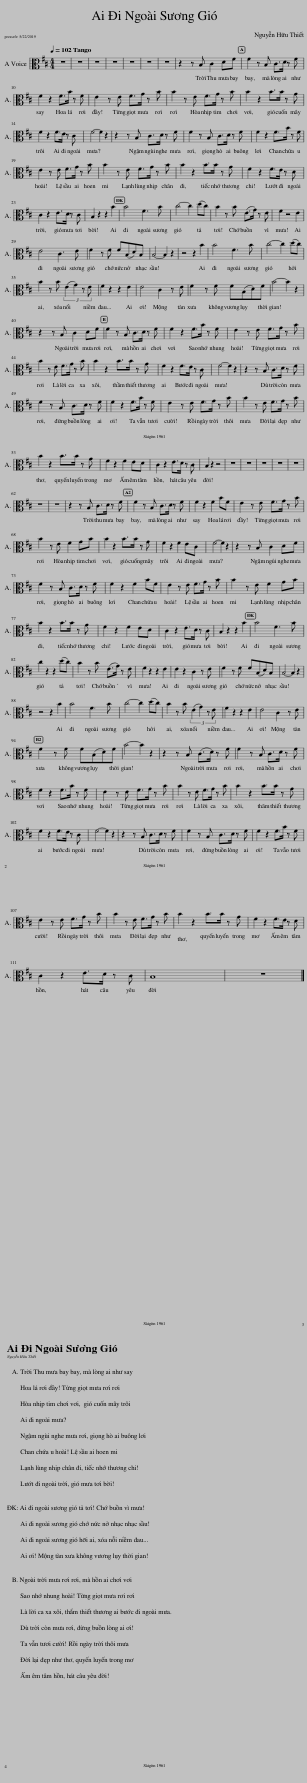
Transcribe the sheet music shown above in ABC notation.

X:1
%%score 1 2 3 ( 4 5 ) { ( 6 8 ) | 7 } ( 9 10 ) ( 11 12 ) ( 13 14 ) ( 15 16 ) 17 ( 18 19 ) ( 20 21 ) ( 22 23 ) ( 24 25 )
L:1/8
Q:1/4=102
M:4/4
I:linebreak $
K:D
V:1 alto
V:2 treble transpose=-7
V:3 perc
K:none
V:4 bass transpose=-12
V:5 bass transpose="-12 "
V:6 treble
V:8 treble
V:7 bass
V:9 treble-8
V:10 treble-8
V:11 treble
V:12 treble
V:13 treble-8
V:14 treble-8
V:15 treble
V:16 treble
V:17 treble
V:18 treble
V:19 treble
V:20 perc
K:none
V:21 perc
K:none
V:22 treble
V:23 treble
V:24 treble
V:25 treble
V:1
 z8 | z8 | z8 | z8 | z8 | %5
 z8 | z8 | z2 z B, C2 DF | F2 z B, C>D z F |$ F2 z2 F>B z F | %10
 E2 z E F>G z B | B2 z E F>G z B | B2 z2 B>B z G |$ F2 z2 F>E z C | F4- F2 z2 | %15
 z2 z B, C>D z F | F2 z B, C>D z F | F2 z2 F>B z F |$ E2 z E F>G z B | B2 z E F>G z B | %20
 B2 z2 B>B z G | F2 z2 F>E z D |$ C2 z2 E>D z C | B,2 z2 z2 B2 | B4 F3 B | %25
 c4- c2 (dc) | B2 z B (E>G) z E | F2 z4 E2 |$ E4 C3 E | F2 z F F(B,D)B, | %30
 B,4- B,2 z2 | z4 z2 B2 | B4 F3 B | c4- c2 (dc) |$ B2 z B (3:2:4(E2 G2) z E | %35
 F2 z2 z2 E2 | E4 C2 z E | F2 z F F(B,D)F | B4- B2 z2 |$ z2 z B, C2 DF | %40
 F2 z B, C>D z F | F2 z2 F>B z F | E2 z E F>G z B |$ B2 z E F>G z B | B2 z2 B>B z G | %45
 F2 z2 F>E z C | F4- F2 z2 | z2 z B, C>D z F |$ F2 z B, C>D z F | F2 z2 F>B z F | %50
 E2 z E F>G z B | B2 z E F>G z B |$ B2 z2 B>B z G | F2 z2 F2 ED | C2 z2 E>D z C | %55
 B,2 z2 z4 | z8 | z8 | z8 | z8 | %60
 z8 |$ z8 | z8 | z2 z B, C>D z F | F2 z B, C>D z F | %65
 F2 z2 F2 BF | E2 z E F>G z B |$ B2 z E F2 GB | B2 z2 B>B z G | F2 z2 F2 EC | %70
 F4- F2 z2 | z2 z B, C2 DF |$ F2 z B, C>D z F | F2 z2 F2 BF | E2 z E F>G z B | %75
 B2 z E F2 GB |$ B2 z2 B>B z G | F2 z2 F2 ED | C2 z2 E>D z C | B,2 z2 z2 B2 | %80
 B4 F3 B |$ c2 z2 z2 (dc) | B2 z B (E>G) z E | F2 z2 z2 E2 | E2 z2 C2 z E | %85
 F2 z F F(B,D)B, | B,4- B,2 z2 |$ z4 z2 B2 | B4 F3 B | c4- c2 (dc) | %90
 B2 z B (3:2:4(E2 G2) z E | F2 z2 z2 E2 | E4 C2 z E |$ F2 z F F(B,D)F | B4- B2 z2 | %95
 z2 z B, (C>D) z F | F2 z B, C>D z F |$ F2 z2 F>B z F | E2 z E F>G z B | B2 z E F>G z B | %100
 B2 z2 B>B z G |$ F2 z2 F>E z C | F4- F2 z2 | z2 z B, C>D z F | F2 z B, C>D z F | %105
 F2 z2 F>B z F |$ E2 z E F>G z B | B2 z E F>G z B | B2 z2 B>B z G | F2 z2 F>E z D |$ %110
 C2 z2 E>D z C | B,8 | z8 |] %113
V:2
[K:E] z8 | z8 | z8 | z8 | z8 | %5
 z8 | z8 | z2 z F G2 A c | c2 z F G3/2 A/ z c |$ c2 z2 c3/2 f/ z c | %10
 B2 z B c3/2 =d/ z f | f2 z B c3/2 =d/ z f | f2 z2 f3/2 f/ z =d |$ c2 z2 c3/2 B/ z G | c4- c2 z2 | %15
 z2 z F G3/2 A/ z c | c2 z F G3/2 A/ z c | c2 z2 c3/2 f/ z c |$ B2 z B c3/2 =d/ z f | f2 z B c3/2 =d/ z f | %20
 f2 z2 f3/2 f/ z =d | c2 z2 c3/2 B/ z A |$ G2 z2 B3/2 A/ z G | F2 z2 z2 f2 | f4 c3 f | %25
 g4- g2 ((a g)) | f2 z f ((B3/2 =d/)) z B | c2 z4 B2 |$ B4 G3 B | c2 z c c ((F A)) F | %30
 F4- F2 z2 | z4 z2 f2 | f4 c3 f | g4- g2 ((a g)) |$ f2 z f (3:2:4((B2 =d2)) z B | %35
 c2 z2 z2 B2 | B4 G2 z B | c2 z c c ((F A)) c | f4- f2 z2 |$ z2 z F G2 A c | %40
 c2 z F G3/2 A/ z c | c2 z2 c3/2 f/ z c | B2 z B c3/2 =d/ z f |$ f2 z B c3/2 =d/ z f | f2 z2 f3/2 f/ z =d | %45
 c2 z2 c3/2 B/ z G | c4- c2 z2 | z2 z F G3/2 A/ z c |$ c2 z F G3/2 A/ z c | c2 z2 c3/2 f/ z c | %50
 B2 z B c3/2 =d/ z f | f2 z B c3/2 =d/ z f |$ f2 z2 f3/2 f/ z =d | c2 z2 c2 B A | G2 z2 B3/2 A/ z G | %55
 F2 z2 z4 | z8 | z8 | z8 | z8 | %60
 z8 |$ z8 | z8 | z2 z F G3/2 A/ z c | c2 z F G3/2 A/ z c | %65
 c2 z2 c2 f c | B2 z B c3/2 =d/ z f |$ f2 z B c2 =d f | f2 z2 f3/2 f/ z =d | c2 z2 c2 B G | %70
 c4- c2 z2 | z2 z F G2 A c |$ c2 z F G3/2 A/ z c | c2 z2 c2 f c | B2 z B c3/2 =d/ z f | %75
 f2 z B c2 =d f |$ f2 z2 f3/2 f/ z =d | c2 z2 c2 B A | G2 z2 B3/2 A/ z G | F2 z2 z2 f2 | %80
 f4 c3 f |$ g2 z2 z2 ((a g)) | f2 z f (((B3/2 =d/))) z B | c2 z2 z2 B2 | B2 z2 G2 z B | %85
 c2 z c c (((F A))) F | F4- F2 z2 |$ z4 z2 f2 | f4 c3 f | g4- g2 (((a g))) | %90
 f2 z f (3:2:4(((B2 =d2))) z B | c2 z2 z2 B2 | B4 G2 z B |$ c2 z c c (((F A))) c | f4- f2 z2 | %95
 z2 z F ((G3/2 A/)) z c | c2 z F G3/2 A/ z c |$ c2 z2 c3/2 f/ z c | B2 z B c3/2 =d/ z f | f2 z B c3/2 =d/ z f | %100
 f2 z2 f3/2 f/ z =d |$ c2 z2 c3/2 B/ z G | c4- c2 z2 | z2 z F G3/2 A/ z c | c2 z F G3/2 A/ z c | %105
 c2 z2 c3/2 f/ z c |$ B2 z B c3/2 =d/ z f | f2 z B c3/2 =d/ z f | f2 z2 f3/2 f/ z =d | c2 z2 c3/2 B/ z A |$ %110
 G2 z2 B3/2 A/ z G | F8 | z8 |] %113
V:3
[K:C] z8 | z8 | z8 | z8 | z8 | %5
 z8 | z8 | z2 z f f2 f f | f2 z f f3/2 f/ z f |$ f2 z2 f3/2 f/ z f | %10
 f2 z f f3/2 f/ z f | f2 z f f3/2 f/ z f | f2 z2 f3/2 f/ z f |$ f2 z2 f3/2 f/ z f | f2 z2 z4 | %15
 z2 z f f3/2 f/ z f | f2 z f f3/2 f/ z f | f2 z2 f3/2 f/ z f |$ f2 z f f3/2 f/ z f | f2 z f f3/2 f/ z f | %20
 f2 z2 f3/2 f/ z f | f2 z2 f3/2 f/ z f |$ f2 z2 f3/2 f/ z f | f2 z2 z2 f2 | f2 z2 f2 z f | %25
 f2 z2 z2 f f | f2 z f f3/2 f/ z f | f2 z2 z2 f2 |$ f2 z2 f2 z f | f2 z f f f f f | %30
 f2 z2 z4 | z4 z2 f2 | f2 z2 f2 z f | f2 z2 z2 f f |$ f2 z f (3:2:4f2 f2 z f | %35
 f2 z2 z2 f2 | f2 z2 f2 z f | f2 z f f f f f | f2 z2 z4 |$ z2 z f f2 f f | %40
 f2 z f f3/2 f/ z f | f2 z2 f3/2 f/ z f | f2 z f f3/2 f/ z f |$ f2 z f f3/2 f/ z f | f2 z2 f3/2 f/ z f | %45
 f2 z2 f3/2 f/ z f | f2 z2 z4 | z2 z f f3/2 f/ z f |$ f2 z f f3/2 f/ z f | f2 z2 f3/2 f/ z f | %50
 f2 z f f3/2 f/ z f | f2 z f f3/2 f/ z f |$ f2 z2 f3/2 f/ z f | f2 z2 f2 f f | f2 z2 f3/2 f/ z f | %55
 f2 z2 z4 | z8 | z8 | z8 | z8 | %60
 z8 |$ z8 | z8 | z2 z f f3/2 f/ z f | f2 z f f3/2 f/ z f | %65
 f2 z2 f2 f f | f2 z f f3/2 f/ z f |$ f2 z f f2 f f | f2 z2 f3/2 f/ z f | f2 z2 f2 f f | %70
 f2 z2 z4 | z2 z f f2 f f |$ f2 z f f3/2 f/ z f | f2 z2 f2 f f | f2 z f f3/2 f/ z f | %75
 f2 z f f2 f f |$ f2 z2 f3/2 f/ z f | f2 z2 f2 f f | f2 z2 f3/2 f/ z f | f2 z2 z2 f2 | %80
 f2 z2 f2 z f |$ f2 z2 z2 f f | f2 z f f3/2 f/ z f | f2 z2 z2 f2 | f2 z2 f2 z f | %85
 f2 z f f f f f | f2 z2 z4 |$ z4 z2 f2 | f2 z2 f2 z f | f2 z2 z2 f f | %90
 f2 z f (3:2:4f2 f2 z f | f2 z2 z2 f2 | f2 z2 f2 z f |$ f2 z f f f f f | f2 z2 z4 | %95
 z2 z f f3/2 f/ z f | f2 z f f3/2 f/ z f |$ f2 z2 f3/2 f/ z f | f2 z f f3/2 f/ z f | f2 z f f3/2 f/ z f | %100
 f2 z2 f3/2 f/ z f |$ f2 z2 f3/2 f/ z f | f2 z2 z4 | z2 z f f3/2 f/ z f | f2 z f f3/2 f/ z f | %105
 f2 z2 f3/2 f/ z f |$ f2 z f f3/2 f/ z f | f2 z f f3/2 f/ z f | f2 z2 f3/2 f/ z f | f2 z2 f3/2 f/ z f |$ %110
 f2 z2 f3/2 f/ z f | f8 | z8 |] %113
V:4
 .F,,2 .A,,2 .F,2 .A,,2 | .C,2 .^E,2 .^G,2 B, G, | .C,2 .^E,2 .^G,2 .B,2 | .F,,2 .A,,2 .C,2 .F,2 | .F,,2 .^A,,2 .C,2 E,2 | %5
 .B,,2 .D,2 .F,2 B,2 | .C,2 .^E,2 .^G,2 .E,2 | .F,,2 C,6 | .F,,2 .A,,2 .C,2 F,2 |$ .F,,2 .A,,2 .C,2 F,2 | %10
 .B,,2 .D,2 .F,2 .F,,2 | .B,,2 .D,2 .F,2 B,,2 | .D,2 .F,2 .A,2 F,2 |$ .C,2 .^E,2 .^G,2 .C2 | C,2 z .B, .A,2 ^G,2 | %15
 .F,2 C,6 | .F,,2 .A,,2 .C,2 F, .C, | .F,,2 .A,,2 .C,2 F,2 |$ .B,,2 .D,2 .F,2 B,2 | .B,,2 .D,2 .F,2 A,2 | %20
 .D,2 .F,2 .A,2 D,2 | .C,2 .^E,2 .^G,2 C2 |$ .C,2 .^E,2 .^G,2 .E,2 | F,,2 C,2 F,,2 z2 | .F,,2 A,,2 C,2 F,,2 | %25
 .C, .C, .^E,2 ^G,2 C,2 | .D,2 F,2 .E,2 .B,2 | .A,,2 .C,2 E,2 F,,2 |$ .B,,2 .D,2 F,2 B,,2 | .C,2 .^E,2 ^G,2 C,2 | %30
 .F,,2 .A,,2 .C,2 .F,2 | .F,, C, z D, .^D,2 E, ^E, | .F,2 .F,,2 C,2 F,,2 | .C,2 .^E,2 .^G,2 C,2 |$ .D,2 F,2 E,2 .^G,2 | %35
 .A,,2 .C,2 F,,2 ^A,,2 | .B,,2 .D,2 .F,2 D,2 | .C,2 .^E,2 .^G,2 .E,2 | .F,,2 z D, C, B,, z A,,/ ^G,,/ |$ .F,,2 C,6 | %40
 .F,,2 .A,,2 .C,2 F,2 | .F,,2 .A,,2 .C,2 F,2 | .B,,2 .D,2 .F,2 .F,,2 |$ .B,,2 .D,2 .F,2 B,,2 | .D,2 .F,2 .A,2 F,2 | %45
 .C,2 .^E,2 .^G,2 .C2 | C,2 z .B, A,2 ^G,2 | .F,2 z2 C,4 |$ .F,,2 .A,,2 .C,2 F, .C, | .F,,2 .A,,2 .C,2 F,2 | %50
 .B,,2 .D,2 .F,2 B,2 | .B,,2 .D,2 .F,2 A,2 |$ .D,2 .F,2 .A,2 D,2 | .C,2 .^E,2 .^G,2 C2 | .C,2 .^E,2 .^G,2 .E,2 | %55
 F,,2 C,2 F,,2 z2 | .F,,2 .A,,2 .F,2 .A,,2 | .C,2 .^E,2 .^G,2 B, G, | .C,2 .^E,2 .^G,2 .B,2 | .F,,2 .A,,2 .C,2 .F,2 | %60
 .F,,2 .^A,,2 .C,2 E,2 |$ .B,,2 .D,2 .F,2 B,2 | .C,2 .^E,2 .^G,2 .E,2 | .F,,2 C,6 | .F,,2 .A,,2 .C,2 F,2 | %65
 .F,,2 .A,,2 .C,2 F,2 | .B,,2 .D,2 .F,2 .F,,2 |$ .B,,2 .D,2 .F,2 B,,2 | .D,2 .F,2 .A,2 F,2 | .C,2 .^E,2 .^G,2 .C2 | %70
 C,2 z .B, .A,2 ^G,2 | .F,2 C,6 |$ .F,,2 .A,,2 .C,2 F, .C, | .F,,2 .A,,2 .C,2 F,2 | .B,,2 .D,2 .F,2 B,2 | %75
 .B,,2 .D,2 .F,2 A,2 |$ .D,2 .F,2 .A,2 D,2 | .C,2 .^E,2 .^G,2 C2 | .C,2 .^E,2 .^G,2 .E,2 | F,,2 C,2 F,,2 z2 | %80
 .F,,2 A,,2 C,2 F,,2 |$ .C, .C, .^E,2 ^G,2 C,2 | .D,2 .F,2 .E,2 B,2 | .A,,2 .C,2 E,2 F,,2 | .B,,2 .D,2 F,2 B,,2 | %85
 .C,2 .^E,2 ^G,2 C,2 | .F,,2 .A,,2 .C,2 .F,2 |$ .F,, C, z D, .^D,2 E, ^E, | .F,2 .F,,2 C,2 F,,2 | z/ .C,3/2 .^E,2 ^G,2 C,2 | %90
 .D,2 F,2 E,2 .^G,2 | .A,,2 .C,2 F,,2 ^A,,2 | .B,,2 .D,2 .F,2 D,2 |$ .C,2 .^E,2 .^G,2 .E,2 | F,,2 z D, C, B,, z A,,/ ^G,,/ | %95
 .F,,2 C,6 | .F,,2 .A,,2 .C,2 F,2 |$ .F,,2 .A,,2 .C,2 F,2 | .B,,2 .D,2 .F,2 .F,,2 | .B,,2 .D,2 .F,2 B,,2 | %100
 .D,2 .F,2 .A,2 F,2 |$ .C,2 .^E,2 .^G,2 .C2 | C,2 z .B, A,2 ^G,2 | .F,2 z2 C,4 | .F,,2 .A,,2 .C,2 F, .C, | %105
 .F,,2 .A,,2 .C,2 F,2 |$ .B,,2 .D,2 .F,2 B,2 | .B,,2 .D,2 .F,2 A,2 | .D,2 .F,2 .A,2 D,2 | .C,2 .^E,2 .^G,2 C2 |$ %110
 .C,2 .^E,2 .^G,2 .E,2 | .F,,2 z D, C, B,, z A,,/ ^G,,/ | z2 C,6 |] %113
V:5
 x8 | x8 | x8 | x8 | x8 | %5
 x8 | x8 | x8 | x8 |$ x8 | %10
 x8 | x8 | x8 |$ x8 | x8 | %15
 x8 | x8 | x8 |$ x8 | x8 | %20
 x8 | x8 |$ x8 | x8 | x8 | %25
 x8 | x8 | x8 |$ x8 | x8 | %30
 x8 | x8 | x8 | x8 |$ x8 | %35
 x8 | x8 | x8 | x8 |$ x8 | %40
 x8 | x8 | x8 |$ x8 | x8 | %45
 x8 | x8 | x8 |$ x8 | x8 | %50
 x8 | x8 |$ x8 | x8 | x8 | %55
 x8 | x8 | x8 | x8 | x8 | %60
 x8 |$ x8 | x8 | x8 | x8 | %65
 x8 | x8 |$ x8 | x8 | x8 | %70
 x8 | x8 |$ x8 | x8 | x8 | %75
 x8 |$ x8 | x8 | x8 | x8 | %80
 x8 |$ x8 | x8 | x8 | x8 | %85
 x8 | x8 |$ x8 | x8 | x8 | %90
 x8 | x8 | x8 |$ x8 | x8 | %95
 x8 | x8 |$ x8 | x8 | x8 | %100
 x8 |$ x8 | x8 | x8 | x8 | %105
 x8 |$ x8 | x8 | x8 | x8 |$ %110
 x8 | x8 | .F,,2 z2 .F,,2 z2 |] %113
V:6
 [FAc]6 z2 | [^Gc^e]8 | [c^e]8 | [cf]8 | [^Ace]8 | %5
 [Bf]6 z2 | c8 | z2 ^e4 z2 | [Acf]8 |$ [Af]6 z2 | %10
 [Bdf]8 | [df]8 | [df]8 |$ [c^e]8 | [c^ec']2 z .[Bb] .[Aa]2 .[^G^g]2 | %15
 .[Ff]2 [c^e]4 z2 | [FAc]8 | [Ac]6 z2 |$ [FBd]8 | [FBdf]6 z2 | %20
 [Ad]6 z2 | [^E^Gc]8 |$ [^E^Gc]6 z2 | .[FAc]2 .[^E^Gc]2 .[FAc]2 z2 | [Fc]6 z2 | %25
 [c^e]6 z2 | z4 [Be]2 z2 | c4 [^Ac]2 z2 |$ [FBd]6 z2 | [c^e]6 z2 | %30
 c8 | z .[cc'] z .[dd'] .[^d^d']3/2 [ee']/ z .[^e^e'] | f8 | [^Gc^e]6 z2 |$ [Af]2 z2 [Be]4 | %35
 [ce]4 z4 | [Bdf]6 z2 | [c^e]6 z2 | .[FAc]2 z .[dd'] .[cc'] .[Bb] z .A/ .^G/ |$ .[^G,F]2 z2 z4 | %40
 [Acf]8 | [Af]6 z2 | [Bdf]8 |$ [df]8 | [df]8 | %45
 [c^e]8 | [c^ec']2 z .[Bb] .[Aa]2 .[^G^g]2 | z/8 [Ff]3/8- [Ff]3/2 [c^e]4 z2 |$ [FAc]8 | [Ac]6 z2 | %50
 [FBd]8 | [FBdf]6 z2 |$ [Ad]6 z2 | [^E^Gc]8 | [^E^Gc]6 z2 | %55
 .[FAc]2 .[^E^Gc]2 .[FAc]2 z2 | [FAc]6 z2 | [^Gc^e]8 | [c^e]8 | [cf]8 | %60
 [^Ace]8 |$ [df]8 | c8 | z2 ^e4 z2 | [Acf]8 | %65
 [Af]6 z2 | [Bdf]8 |$ [df]8 | [df]8 | [c^e]8 | %70
 [c^ec']2 z .[Bb] .[Aa]2 .[^G^g]2 | .[Ff]2 [c^e]4 z2 |$ [FAc]8 | [Ac]6 z2 | [FBd]8 | %75
 [FBdf]6 z2 |$ [Ad]6 z2 | [^E^Gc]8 | [^E^Gc]6 z2 | .[FAc]2 .[^E^Gc]2 .[FAc]2 z2 | %80
 [Fc]6 z2 |$ [c^e]6 z2 | z4 [Be]2 z2 | c4 c2 z2 | [FBd]6 z2 | %85
 [c^e]6 z2 | c8 |$ z .[cc'] z .[dd'] .[^d^d']3/2 e'/ z .[^e^e'] | f8 | [^Gc^e]6 z2 | %90
 [Af]2 z2 [Be]4 | [ce]4 z4 | [Bdf]6 z2 |$ [^Gc^e]6 z2 | .[FAc]2 z .[dd'] .[cc'] .[Bb] z .A/ .^G/ | %95
 .[^G,F]2 z2 z4 | [Acf]8 |$ [Af]6 z2 | [Bdf]8 | [df]8 | %100
 [df]8 |$ [c^e]8 | [c^ec']2 z .[Bb] .[Aa]2 .[^G^g]2 | z/8 [Ff]3/8- [Ff]3/2 [c^e]4 z2 | [FAc]8 | %105
 [Ac]6 z2 |$ [FBd]8 | [FBdf]6 z2 | [Ad]6 z2 | [^E^Gc]8 |$ %110
 [^E^Gc]6 z2 | .[FAc]2 z .[dd'] .[cc'] .[Bb] z .A/ .^G/ | .[^G,F]2 .[^E^Gc]2 [FAc]2 z2 |] %113
V:7
 F,8 | C8 |[K:treble] C8 | F6 z2 |[K:bass] F,8 | %5
 B,8 |[K:treble] C8 | .F2 C6 | F8 |$ F8 | %10
 B,8 | B,8 | D8 |$ C8 | C2 z[K:bass] .B, .A,2 ^G,2 | %15
 .F,[K:treble] .=c[K:bass] C,6 | F,8 | F,8 |$ B,8 | B,8 | %20
 D8 | C8 |$ C8 | .F,2 C2 .F,2 z2 | F,8 | %25
 C8 | D4 E4 | A,4 F,4 |$ B,6 z2 |[K:treble] C6 z .A | %30
[K:bass] F,8 | z C z D .^D2 .E[K:treble] ^E | F8 | C8 |$ D4 E4 | %35
[K:bass] A,4 F,4 | B,6 z2 |[K:treble] C6- C .c/ .A/ |[K:bass] F,2 z .D .C .B, z .A,/ ^G,/ |$ .F,2 z2 z4 | %40
[K:treble] F8 | F8 | B,8 |$ B,8 | D8 | %45
 C8 | C2 z[K:bass] .B, A,2 ^G,2 | .F, z/16[K:treble] =c3/16- c3/4 z2[K:bass] C,4 |$ F,8 | F,8 | %50
 B,8 | B,8 |$ D8 | C8 | C8 | %55
 .F,2 C2 .F,2 z2 | F,8 |[K:treble] C8 | C8 | F6 z2 | %60
[K:bass] F,8 |$ B,8 |[K:treble] C8 | .F2 C6 | F8 | %65
 F8 | B,8 |$ B,8 | D8 | C8 | %70
 C2 z[K:bass] .B, .A,2 ^G,2 | .F,[K:treble] .=c[K:bass] C,6 |$ F,8 | F,8 | B,8 | %75
 B,8 |$ D8 | C8 | C8 | .F,2 C2 .F,2 z2 | %80
 F,8 |$ C8 | D4 E4 | A,4 F,4 | B,6 z2 | %85
[K:treble] C6 z .A |[K:bass] F,8 |$ z C z D .^D2 .E[K:treble] ^E | F8 | C8 | %90
 D4 E4 |[K:bass] A,4 F,4 | B,6 z2 |$[K:treble] C6- C .c/ .A/ |[K:bass] F,2 z .D .C .B, z .A,/ ^G,/ | %95
 .F,2 z2 z4 |[K:treble] F8 |$ F8 | B,8 | B,8 | %100
 D8 |$ C8 | C2 z[K:bass] .B, A,2 ^G,2 | .F, z/16[K:treble] =c3/16- c3/4 z2[K:bass] C,4 | F,8 | %105
 F,8 |$ B,8 | B,6 z2 | D8 | C8 |$ %110
 C8 | F,2 z .D .C .B, z .A,/ ^G,/ | .F,2 C,2 F,2 z2 |] %113
V:8
 x8 | x8 | ^G6 z2 | A6 z2 | x8 | %5
 d8 | [^G^e]6 z2 | .[Acf]2 c6 | x8 |$ c8 | %10
 x8 | B6 z2 | A6 z2 |$ x8 | x8 | %15
 x8 | x8 | F8 |$ x8 | x8 | %20
 F8 | x8 |$ x8 | x8 | A8 | %25
 ^G8 | [FAd]4 ^G4 | A2 z2 [Fe]4 |$ x8 | ^G6- G .c | %30
 [FA]6 z2 | x8 | x8 | x8 |$ d4 ^G2 z2 | %35
 A2 z2 [F^Ace]4 | x8 | ^G8 | x8 |$ x8 | %40
 x8 | c8 | x8 |$ B6 z2 | A6 z2 | %45
 x8 | x8 | x8 |$ x8 | F8 | %50
 x8 | x8 |$ F8 | x8 | x8 | %55
 x8 | x8 | x8 | ^G6 z2 | A6 z2 | %60
 x8 |$ B6 z2 | [^G^e]6 z2 | .[Acf]2 c6 | x8 | %65
 c8 | x8 |$ B6 z2 | A6 z2 | x8 | %70
 x8 | x8 |$ x8 | F8 | x8 | %75
 x8 |$ F8 | x8 | x8 | x8 | %80
 A8 |$ ^G8 | [FAd]4 ^G4 | A2 z2 [F^Ae]4 | x8 | %85
 ^G6- G .c | [FA]6 z2 |$ z4 z z/ e/- e2 | x8 | x8 | %90
 d4 ^G2 z2 | A2 z2 [F^Ace]4 | x8 |$ x8 | x8 | %95
 x8 | x8 |$ c8 | x8 | B6 z2 | %100
 A6 z2 |$ x8 | x8 | x8 | x8 | %105
 F8 |$ x8 | x8 | F8 | x8 |$ %110
 x8 | x8 | x8 |] %113
V:9
 z8 | z8 | z8 | z8 | z8 | %5
 z8 | z8 | z8 | z8 |$ z8 | %10
 z8 | z8 | z8 |$ z8 | z8 | %15
 z8 | z8 | z8 |$ z8 | z8 | %20
 z8 | z8 |$ z8 | z8 | z8 | %25
 z8 | z8 | z8 |$ z8 | z8 | %30
 z8 | z8 | z8 | z8 |$ z8 | %35
 z8 | z8 | z8 | z8 |$ z8 | %40
 z4 ^G3 A | z4 e4 | z4 B4 |$ d6 e2 | z4 z2 z a- | %45
 a2 z2 z4 | c3 B A2 ^G2 | .F2 z2 C4 |$ z8 | z8 | %50
 z8 | z8 |$ z8 | z8 | z8 | %55
 z8 | z8 | z8 | z8 | z8 | %60
 z8 |$ z8 | z8 | z8 | z8 | %65
 z8 | z8 |$ z8 | z8 | z8 | %70
 z8 | z8 |$ z8 | z8 | z8 | %75
 z8 |$ z8 | z8 | z8 | z8 | %80
 z8 |$ z8 | z8 | z8 | z8 | %85
 z8 | z8 |$ z8 | z8 | z8 | %90
 z8 | z8 | z8 |$ z8 | z8 | %95
 z8 | z4 ^G3 A |$ z4 e4 | z4 B4 | d6 e2 | %100
 z4 z2 z a- |$ a2 z2 z4 | c3 B A2 ^G2 | .F2 z2 C4 | z8 | %105
 z8 |$ z8 | z8 | z8 | z8 |$ %110
 z8 | z8 | z8 |] %113
V:10
 x8 | x8 | x8 | x8 | x8 | %5
 x8 | x8 | x8 | x8 |$ x8 | %10
 x8 | x8 | x8 |$ x8 | x8 | %15
 x8 | x8 | x8 |$ x8 | x8 | %20
 x8 | x8 |$ x8 | x8 | x8 | %25
 x8 | x8 | x8 |$ x8 | x8 | %30
 x8 | x8 | x8 | x8 |$ x8 | %35
 x8 | x8 | x8 | x8 |$ x8 | %40
 F6 z2 | c6 z2 | d6 z c- |$ c2 z2 z4 | f4- f .^g3 | %45
 ^g6 f2 | x8 | x8 |$ x8 | x8 | %50
 x8 | x8 |$ x8 | x8 | x8 | %55
 x8 | x8 | x8 | x8 | x8 | %60
 x8 |$ x8 | x8 | x8 | x8 | %65
 x8 | x8 |$ x8 | x8 | x8 | %70
 x8 | x8 |$ x8 | x8 | x8 | %75
 x8 |$ x8 | x8 | x8 | x8 | %80
 x8 |$ x8 | x8 | x8 | x8 | %85
 x8 | x8 |$ x8 | x8 | x8 | %90
 x8 | x8 | x8 |$ x8 | x8 | %95
 x8 | F6 z2 |$ c6 z2 | d6 z c- | c2 z2 z4 | %100
 f4- f .^g3 |$ ^g6 f2 | x8 | x8 | x8 | %105
 x8 |$ x8 | x8 | x8 | x8 |$ %110
 x8 | x8 | x8 |] %113
V:11
 z8 | z8 | z8 | z8 | z8 | %5
 z8 | z8 | z8 | z8 |$ z8 | %10
 z8 | z8 | z8 |$ z8 | z2 z .[^GAB] A2 G2 | %15
 .[FAc]2 [C^E^G]6 | z8 | z8 |$ z8 | z8 | %20
 z8 | z8 |$ z8 | z8 | z4 z2 z [Fc] | %25
 z8 | z2 .[FAd]2 .[^GBe]2 .[GBe] [GBe] | z2 .[Ace]2 [^Ac]4 |$ .[FB]2 .[FBd]2 .[FBd]2 .[FBd] [FBd] | z2 .[^Gc]2 .[Gc]2 .[^EGc] [EGc] | %30
 z2 .[FAc]2 .[FAc]2 .[FAc] [FAc] | z C z/ .D3/2 (3:2:4.^D2 E z ^E2 | F2 .[Ac]2 .[FAc]2 .[FAc] [FAc] | z z/ z/4 z/8 [^Gc]/8- [Gc]3/2 z/4 [^Ec]/4- [Ec]2 .[EGc]3/4 [EGc]/4- [EGc] |$ z2 .[FAd]2 .[E^GB]2 .[EGB] [EGB] | %35
 z4 [^Ac]4 | .[Bd]2 .[FBd]2 .[FBd]2 .[FBd] [FBd] | z2 .[^E^Gc]2 .[EGc]2 .[EGc] [Gc] | .[FAc]2 z d c B z/ A/ ^G/ F/ |$ [^E^Gc]8 | %40
 z8 | z8 | z8 |$ z8 | z8 | %45
 z8 | z2 z/ z/8 [^GA]3/8 B A2 G2 | .F2 [C^E^G]6 |$ z8 | z8 | %50
 z8 | z8 |$ z8 | z8 | z8 | %55
 z8 | z8 | z8 | z8 | z8 | %60
 z8 |$ z8 | z8 | z8 | z8 | %65
 z8 | z8 |$ z8 | z8 | z8 | %70
 z2 z .[^GAB] A2 G2 | .[FAc]2 [C^E^G]6 |$ z8 | z8 | z8 | %75
 z8 |$ z8 | z8 | z8 | z8 | %80
 z4 z2 z [Fc] |$ z8 | z2 .[FAd]2 .[^GBe]2 .[GBe] [GBe] | z2 .[Ace]2 [^Ac]4 | .[FB]2 .[FBd]2 .[FBd]2 .[FBd] [FBd] | %85
 z2 .[^Gc]2 .[Gc]2 .[^EGc] [EGc] | z2 .[FAc]2 .[FAc]2 .[FAc] [FAc] |$ z C z/ .D3/2 (3:2:4.^D2 E z ^E2 | F2 .[Ac]2 .[FAc]2 .[FAc] [FAc] | z2 z/8 z/16 [^Gc]/16- [Gc]3/4 z .[^EGc]2 .[EGc]3/4 [EGc]/4- [EGc] | %90
 z2 .[FAd]2 .[E^GB]2 .[EGB] [EGB] | z2 .[EAc]2 [^Ac]2- [FAc]2 | .[Bd]2 .[FBd]2 .[FBd]2 .[FBd] [FBd] |$ z2 .[^E^Gc]2 .[EGc]2 .[EGc] [Gc] | .[FAc]2 z d c B z/ A/ ^G/ F/ | %95
 [^E^Gc]8 | z8 |$ z8 | z8 | z8 | %100
 z8 |$ z8 | z2 z/ z/8 [^GA]3/8 B A2 G2 | .F2 [C^E^G]6 | z8 | %105
 z8 |$ z8 | z8 | z8 | z8 |$ %110
 z8 | .[FAc]2 z d c B z/ A/ ^G/ F/ | z2 .[^E^Gc]2 .[FAc]2 z2 |] %113
V:12
 x8 | x8 | x8 | x8 | x8 | %5
 x8 | x8 | x8 | x8 |$ x8 | %10
 x8 | x8 | x8 |$ x8 | x8 | %15
 x8 | x8 | x8 |$ x8 | x8 | %20
 x8 | x8 |$ x8 | x8 | z2 .[FAc]2 .[FAc]2 .[FAc] A- | %25
 A2 .[^E^Gc]2 .[EGc]2 .[Gc] [Gc] | x8 | z4 F2 z2 |$ x8 | x8 | %30
 x8 | x8 | x8 | z2 z z/ z/4 ^G/4 z4 |$ x8 | %35
 z2 .[EAc]2 .F2 F2 | x8 | x8 | x8 |$ x8 | %40
 x8 | x8 | x8 |$ x8 | x8 | %45
 x8 | x8 | x8 |$ x8 | x8 | %50
 x8 | x8 |$ x8 | x8 | x8 | %55
 x8 | x8 | x8 | x8 | x8 | %60
 x8 |$ x8 | x8 | x8 | x8 | %65
 x8 | x8 |$ x8 | x8 | x8 | %70
 x8 | x8 |$ x8 | x8 | x8 | %75
 x8 |$ x8 | x8 | x8 | x8 | %80
 z2 .[FAc]2 .[FAc]2 .[FAc] A- |$ A2 .[^E^Gc]2 .[EGc]2 .[Gc] [Gc] | x8 | z4 F2 z2 | x8 | %85
 x8 | x8 |$ x8 | x8 | x8 | %90
 x8 | z4 .F2 z2 | x8 |$ x8 | x8 | %95
 x8 | x8 |$ x8 | x8 | x8 | %100
 x8 |$ x8 | x8 | x8 | x8 | %105
 x8 |$ x8 | x8 | x8 | x8 |$ %110
 x8 | x8 | x8 |] %113
V:13
 .[fac']2 .[fac']2 .[fac']2 .[fa] [fac'] | z2 .[^e^g]2 .[eg]2 .[eg] [eg] | z2 .[^e^g]2 .[ceg]2 .[ceg] [ceg] | z2 .[fa]2 .[fac']2 .[fac'] [fac'] | z2 .[f^ac']2 .[fac']2 .[fac'] [fac'] | %5
 z2 .[fb]2 .[fb]2 .[fb] [fb] | z2 .[^e^g]2 .[eg]2 .e .[eg] | .[fa]2 [c^e^g]4 z2 | .[fac']2 .[fac']2 .[fac']2 .[fac'] [fac'] |$ z2 .[fac']2 .[fac']2 .[fac'] [fac'] | %10
 z2 .[fbd']2 .[fbd']2 .[fbd'] [fbd'] | z2 .[fbd']2 .[fbd']2 .[fbd'] [fbd'] | z2 .[fad']2 .[fad']2 .[fad'] [fad'] |$ z2 .[^e^gc']2 .[egc']2 .[egc'] [gc']- | [gc']2 z b a2 ^g2 | %15
 .[fac']2 [c^e^g]4 z2 | z2 .[fa]2 .[fac']2 .[fac'] [fac'] | z2 .[fac']2 .[fac']2 .[fac'] [fac'] |$ z2 .[fbd']2 .[fbd']2 .[fbd'] [fbd'] | z2 .[fbd']2 .[fbd']2 .[fbd'] [fbd'] | %20
 z2 .[fad']2 .[fad']2 .[fad'] [fad'] | z2 .[^e^gc']2 .[egc']2 .[egc'] [egc'] |$ z2 .[^e^gc']2 .[egc']2 .[eg] .[egc'] | .[fac']2 .[^e^gc']2 .[fac']2 z2 | z c- [c-f]2 [ca-]2 [ca-] [cfa] | %25
 z .^e .^g2 c'2- [ec']2 | z f- [fa]2 z2 b2 | z e a- [ea] z .e c'- [ec'] |$ z f .b2 f2 z2 | z ^e .^g2 c'2- [gc'] a | %30
 z .c- .[cf]2 z2 .f .c | z [Cc]2 [Dd] .[^D^d]2 .[Ee] [^E^e] | .f c3 a4 | z ^e .^g2 c'2 .g2 |$ z2 f a z ^g b2 | %35
 z e c'2 z c e2 | z d .f2 b2 .f2 | z ^e ^g c' g2 z2 | z c .f d' c' b z a/ ^g/ |$ .f2 [^e^g]6 | %40
 .[fac']2 .[fac']2 .[fac']2 .[fac'] [fac'] | z2 .[fac']2 .[fac']2 .[fac'] [fac'] | z2 .[fbd']2 .[fbd']2 .[fbd'] [fbd'] |$ z2 .[fbd']2 .[fbd']2 .[fbd'] [fbd'] | z2 .[fad']2 .[fad']2 .[fad'] [fad'] | %45
 z2 .[^e^gc']2 .[egc']2 .[egc'] [gc']- | [gc']2 z b a2 ^g2 | z/8 [fac']3/8- [fac']3/2 z2 [c^e^g]2 z2 |$ z2 .[fa]2 .[fac']2 .[fac'] [fac'] | z2 .[fac']2 .[fac']2 .[fac'] [fac'] | %50
 z2 .[fbd']2 .[fbd']2 .[fbd'] [fbd'] | z2 .[fbd']2 .[fbd']2 .[fbd'] [fbd'] |$ z2 .[fad']2 .[fad']2 .[fad'] [fad'] | z2 .[^e^gc']2 .[egc']2 .[egc'] [egc'] | z2 .[^e^gc']2 .[egc']2 .[eg] .[egc'] | %55
 .[fac']2 .[^e^gc']2 .[fac']2 z2 | .[fac']2 .[fac']2 .[fac']2 .[fa] [fac'] | z2 .[^e^g]2 .[eg]2 .[eg] [eg] | z2 .[^e^g]2 .[ceg]2 .[ceg] [ceg] | z2 .[fa]2 .[fac']2 .[fac'] [fac'] | %60
 z2 .[f^ac']2 .[fac']2 .[fac'] [fac'] |$ z2 .[fb]2 .[fb]2 .[fb] [fb] | z2 .[^e^g]2 .[eg]2 .e .[eg] | .[fa]2 [c^e^g]4 z2 | .[fac']2 .[fac']2 .[fac']2 .[fac'] [fac'] | %65
 z2 .[fac']2 .[fac']2 .[fac'] [fac'] | z2 .[fbd']2 .[fbd']2 .[fbd'] [fbd'] |$ z2 .[fbd']2 .[fbd']2 .[fbd'] [fbd'] | z2 .[fad']2 .[fad']2 .[fad'] [fad'] | z2 .[^e^gc']2 .[egc']2 .[egc'] [gc']- | %70
 [gc']2 z b a2 ^g2 | .[fac']2 [c^e^g]4 z2 |$ z2 .[fa]2 .[fac']2 .[fac'] [fac'] | z2 .[fac']2 .[fac']2 .[fac'] [fac'] | z2 .[fbd']2 .[fbd']2 .[fbd'] [fbd'] | %75
 z2 .[fbd']2 .[fbd']2 .[fbd'] [fbd'] |$ z2 .[fad']2 .[fad']2 .[fad'] [fad'] | z2 .[^e^gc']2 .[egc']2 .[egc'] [egc'] | z2 .[^e^gc']2 .[egc']2 .[eg] .[egc'] | .[fac']2 .[^e^gc']2 .[fac']2 z2 | %80
 z c- [c-f]2 [ca-]2 [ca-] [cfa] |$ z .^e .^g2 c'2- [ec']2 | z f- [fa]2 z2 b2 | z e a- [ea] z .e c'- [ec'] | z f .b2 f4 | %85
 z ^e .^g2 c'2- [gc'] a | z .c- .[cf]2 z2 .f .c |$ z4 ^d2 z2 | .f c3 a4 | (5:4:6z/ c- [c^e]/- [c-e] [c-^g] [cc']- [cc']2 .g2 | %90
 z2 f a z ^g b2 | z e c'2 z c e2 | z d .f2 b2 .f2 |$ z ^e ^g c' g2 z2 | z c .f d' c' b z .a | %95
 .f2 [^e^g]6 | .[fac']2 .[fac']2 .[fac']2 .[fac'] [fac'] |$ z2 .[fac']2 .[fac']2 .[fac'] [fac'] | z2 .[fbd']2 .[fbd']2 .[fbd'] [fbd'] | z2 .[fbd']2 .[fbd']2 .[fbd'] [fbd'] | %100
 z2 .[fad']2 .[fad']2 .[fad'] [fad'] |$ z2 .[^e^gc']2 .[egc']2 .[egc'] [gc']- | [gc']2 z b a2 ^g2 | z/8 [fac']3/8- [fac']3/2 [c^e^g]4 z2 | z2 .[fa]2 .[fac']2 .[fac'] [fac'] | %105
 z2 .[fac']2 .[fac']2 .[fac'] [fac'] |$ z2 .[fbd']2 .[fbd']2 .[fbd'] [fbd'] | z2 .[fbd']2 .[fbd']2 .[fbd'] [fbd'] | z2 .[fad']2 .[fad']2 .[fad'] [fad'] | z2 .[^e^gc']2 .[egc']2 .[egc'] [egc'] |$ %110
 z2 .[^e^gc']2 .[egc']2 .[eg] .[egc'] | .[cf]2 z d' c' b z a/ ^g/ | .f2 z2 .[fac']2 z2 |] %113
V:14
 x8 | x8 | x8 | x8 | x8 | %5
 x8 | x8 | x8 | x8 |$ x8 | %10
 x8 | x8 | x8 |$ z4 z2 z ^e | x8 | %15
 x8 | x8 | x8 |$ x8 | x8 | %20
 x8 | x8 |$ x8 | x8 | F8 | %25
 c6 z2 | d4 e4 | A4 ^a4 |$ B8 | c8 | %30
 F2 z2 a4 | x8 | F2- [Ff]4 [c-f] c/- [cf]/ | c6 z2 |$ d4 e2 z2 | %35
 A4 ^A4 | B8 | c8 | F4 z4 |$ x8 | %40
 x8 | x8 | x8 |$ x8 | x8 | %45
 z4 z2 z ^e | x8 | x8 |$ x8 | x8 | %50
 x8 | x8 |$ x8 | x8 | x8 | %55
 x8 | x8 | x8 | x8 | x8 | %60
 x8 |$ x8 | x8 | x8 | x8 | %65
 x8 | x8 |$ x8 | x8 | z4 z2 z ^e | %70
 x8 | x8 |$ x8 | x8 | x8 | %75
 x8 |$ x8 | x8 | x8 | x8 | %80
 F8 |$ c6 z2 | d4 e4 | A4 ^a4 | B8 | %85
 c8 | F2 z2 a4 |$ z [Cc]2 [Dd] ^D z/ [Ee]/- [Ee] [^E^e] | F2- [Ff]4 [c-f] c/- [cf]/ | x8 | %90
 d4 e2 z2 | A4 ^A4 | B8 |$ c8 | F4 z2 z z/ ^g/- | %95
 g2 z2 z4 | x8 |$ x8 | x8 | x8 | %100
 x8 |$ z4 z2 z ^e | x8 | x8 | x8 | %105
 x8 |$ x8 | x8 | x8 | x8 |$ %110
 x8 | F4 z4 | z2 [^e^g]6 |] %113
V:15
 .F .A .c .F .f2 z2 | z .^E .^G .E .c2 z2 | z .^G .c .G .^e2 z2 | z .F .A .F .c2 z2 | z .^A .c .A .e2 z2 | %5
 z .F .d .B .f2 z2 | z .^G .c .G .^e2 z2 | .F2 C2 z4 | z8 |$ z8 | %10
 z8 | z8 | z8 |$ z8 | z2 z .b .a2 .^g2 | %15
 .f2 c4 z2 | z8 | z8 |$ z8 | z8 | %20
 z8 | z8 |$ z8 | z8 | z .F .A .c z2 .F2 | %25
 z .^G .c .^e z4 | z .F .A .F z4 | z .E .A .c z .F .^A .c |$ z .F .B .d z4 | z .^G .c .^e z4 | %30
 z .F .A .c z .F .A .c | z .C z .D .^D3/2 E/ z .^E | z .F .A .c z4 | z .^G .c .^e z4 |$ z .F .A .d z .^G .B .e | %35
 z z/8 .E3/8 z/ .A .c z .F .^A .c | z .F .B .d z4 | z .^E .^G .c z4 | .F2 z .d .c .B z A/ ^G/ |$ .F2 C4 z2 | %40
 z8 | z8 | z8 |$ z8 | z8 | %45
 z8 | z2 z .b .a2 .^g2 | .f2 c4 z2 |$ z8 | z8 | %50
 z8 | z8 |$ z8 | z8 | z8 | %55
 z8 | .F .A .c .F .f2 z2 | z .^E .^G .E .c2 z2 | z .^G .c .G .^e2 z2 | z .F .A .F .c2 z2 | %60
 z .^A .c .A .e2 z2 |$ z .F .d .B .f2 z2 | z .^G .c .G .^e2 z2 | .F2 C2 z4 | z8 | %65
 z8 | z8 |$ z8 | z8 | z8 | %70
 z2 z .b .a2 .^g2 | .f2 c4 z2 |$ z8 | z8 | z8 | %75
 z8 |$ z8 | z8 | z8 | z8 | %80
 z .F .A .c z2 .F2 |$ z .^G .c .^e z4 | z .F .A .F z4 | z .E .A .c z .F .^A .c | z .F .B .d z4 | %85
 z .^G .c .^e z4 | z .F .A .c z .F .A .c |$ z .C z .D .^D3/2 E/ z .^E | z z/8 .F3/8 z/ .A .c z4 | z z/ .^G/ z/4 z/16 c3/16 z/ .^e z4 | %90
 z .F .A .d z .^G .B z/4 .e3/4 | z z/8 .E3/8 z/ .A .c z .F .^A .c | z .F .B .d z4 |$ z .^E .^G .c z4 | .F2 z .d .c .B z A/ ^G/ | %95
 .F2 C4 z2 | z8 |$ z8 | z8 | z8 | %100
 z8 |$ z8 | z2 z .b .a2 .^g2 | .f2 c4 z2 | z8 | %105
 z8 |$ z8 | z8 | z8 | z8 |$ %110
 z8 | .F2 z .d .c .B z A/ ^G/ | .F2 z2 .F2 z2 |] %113
V:16
 x8 | x8 | x8 | x8 | x8 | %5
 x8 | x8 | x8 | x8 |$ x8 | %10
 x8 | x8 | x8 |$ x8 | x8 | %15
 x8 | x8 | x8 |$ x8 | x8 | %20
 x8 | x8 |$ x8 | x8 | x8 | %25
 x8 | x8 | x8 |$ x8 | x8 | %30
 x8 | x8 | x8 | x8 |$ x8 | %35
 x8 | x8 | x8 | x8 |$ x8 | %40
 x8 | x8 | x8 |$ x8 | x8 | %45
 x8 | x8 | x8 |$ x8 | x8 | %50
 x8 | x8 |$ x8 | x8 | x8 | %55
 x8 | x8 | x8 | x8 | x8 | %60
 x8 |$ x8 | x8 | x8 | x8 | %65
 x8 | x8 |$ x8 | x8 | x8 | %70
 x8 | x8 |$ x8 | x8 | x8 | %75
 x8 |$ x8 | x8 | x8 | x8 | %80
 x8 |$ x8 | x8 | x8 | x8 | %85
 x8 | x8 |$ x8 | x8 | x8 | %90
 x8 | x8 | x8 |$ x8 | x8 | %95
 x8 | x8 |$ x8 | x8 | x8 | %100
 x8 |$ x8 | x8 | x8 | x8 | %105
 x8 |$ x8 | x8 | x8 | x8 |$ %110
 x8 | x8 | z2 C4 z2 |] %113
V:17
 F6 A2 | ^G8 | c6 B2 | A8 | c6 e2 | %5
 d8 | c6 B2 | F2 C6 | z8 |$ z8 | %10
 z8 | z8 | z8 |$ z8 | z8 | %15
 z8 | z8 | z8 |$ z8 | z8 | %20
 z8 | z8 |$ z8 | z8 | z8 | %25
 z8 | z8 | z8 |$ z8 | z8 | %30
 z8 | z8 | z8 | z8 |$ z8 | %35
 z8 | z8 | z8 | z8 |$ z8 | %40
 z8 | z8 | z8 |$ z8 | z8 | %45
 z8 | z8 | z8 |$ z8 | z8 | %50
 z8 | z8 |$ z8 | z8 | z8 | %55
 z8 | F6 A2 | ^G8 | c6 B2 | A8 | %60
 c6 e2 |$ d8 | c6 B2 | F2 C6 | z8 | %65
 z8 | z8 |$ z8 | z8 | z8 | %70
 z8 | z8 |$ z8 | z8 | z8 | %75
 z8 |$ z8 | z8 | z8 | z8 | %80
 z8 |$ z8 | z8 | z8 | z8 | %85
 z8 | z8 |$ z8 | z8 | z8 | %90
 z8 | z8 | z8 |$ z8 | z8 | %95
 z8 | z8 |$ z8 | z8 | z8 | %100
 z8 |$ z8 | z8 | z8 | z8 | %105
 z8 |$ z8 | z8 | z8 | z8 |$ %110
 z8 | z8 | z8 |] %113
V:18
 [FA]8 | z8 | z8 | A8 | [^Ae]8 | %5
 [Bd]8 | [^G^e]8 | z8 | z8 |$ f8 | %10
 z8 | z8 | [FAd]8 |$ [^Gc^e]8 | [c^e]2 z B- B2 z2 | %15
 z2 [^Gc]6 | z8 | z8 |$ z8 | z8 | %20
 [FAd]8 | z8 |$ z8 | z2 c4 z2 | [FA]8 | %25
 [^G^e]8 | z4 e4- | e8 |$ [FBd]8 | [^G^e]8 | %30
 [FA]8 | z .c3 z4 | f8 | ^e8 |$ z4 e4- | %35
 e4 z4 | [Bdf]8 | ^e8 | [Af]8 |$ .[Acf]2 [^Gc^e]6 | %40
 A8- | A6 z2 | z8 |$ z8 | [FAd]8 | %45
 [^Gc^e]8 | [c^e]2 z2 z4 | .[FAc]2 z2 ^G4 |$ z8 | z8 | %50
 z8 | z8 |$ [Adf]8 | z8 | z8 | %55
 z2 .[^G^e]2 f4 | [FA]8 | z8 | z8 | A8 | %60
 [^Ae]8 |$ [Bd]8 | [^G^e]8 | z8 | z8 | %65
 f8 | z8 |$ z8 | [FAd]8 | [^Gc^e]8 | %70
 [c^e]2 z B- B2 z2 | z2 [^Gc]6 |$ z8 | z8 | z8 | %75
 z8 |$ [FAd]8 | z8 | z8 | z2 c4 z2 | %80
 [FA]8 |$ [^G^e]8 | z4 e4- | e8 | [FBd]8 | %85
 [^G^e]8 | [FA]8 |$ z .c3 z4 | f8 | ^e8 | %90
 [df]4 e4- | e4 z4 | [Bdf]8 |$ ^e8 | [Af]8 | %95
 .[Acf]2 [^Gc^e]6 | A8- |$ A6 z2 | z8 | z8 | %100
 [FAd]8 |$ [^Gc^e]8 | [c^e]2 z2 z4 | .[FAc]2 z2 ^G4 | z8 | %105
 z8 |$ z8 | z8 | [Adf]8 | z8 |$ %110
 z8 | [Af]8 | z2 c2 z4 |] %113
V:19
 x8 | x8 | x8 | x8 | x8 | %5
 x8 | c8- | [FAc]2 ^G6 | x8 |$ x8 | %10
 x8 | x8 | x8 |$ x8 | ^G4 A2- [GA]2 | %15
 .[FAc]2 ^E4 z2 | x8 | x8 |$ x8 | x8 | %20
 x8 | x8 |$ x8 | .[FAc]2 ^G2 [FA]2 z2 | x8 | %25
 x8 | [Ad]4 [^GB]4 | [Ac-]4 [^Ac]4 |$ x8 | x8 | %30
 x8 | z C z [Dd] [^D^d]2 [Ee] [^E^e] | F2 z2 A4 | ^G6 z2 |$ (3:2:2[Ad-f]4 [=cd]2 B4 | %35
 [Ac]4 [^Ace]4 | x8 | ^G6 z2 | x8 |$ x8 | %40
 x8 | x8 | x8 |$ x8 | x8 | %45
 x8 | ^G3 B A2 G2 | z4 ^E2 z2 |$ x8 | x8 | %50
 x8 | x8 |$ x8 | x8 | x8 | %55
 .[Af]2 c2- [Ac-]2 c2 | x8 | x8 | x8 | x8 | %60
 x8 |$ x8 | c8- | [FAc]2 ^G6 | x8 | %65
 x8 | x8 |$ x8 | x8 | x8 | %70
 ^G4 A2- [GA]2 | .[FAc]2 ^E4 z2 |$ x8 | x8 | x8 | %75
 x8 |$ x8 | x8 | x8 | .[FAc]2 ^G2 [FA]2 z2 | %80
 x8 |$ x8 | [Ad]4 [^GB]4 | [Ac-]4 [^Ac]4 | x8 | %85
 x8 | x8 |$ z C z [Dd] [^D^d]2 [Ee] [^E^e] | F2 z2 A4 | ^G6 z2 | %90
 (3:2:2A4 =c2 B4 | [Ac]4 [^Ace]4 | x8 |$ ^G6 z2 | x8 | %95
 x8 | x8 |$ x8 | x8 | x8 | %100
 x8 |$ x8 | ^G3 B A2 G2 | z4 ^E2 z2 | x8 | %105
 x8 |$ x8 | x8 | x8 | x8 |$ %110
 x8 | x8 | .[Acf]2 [^G^e]2- [FG-Ace-]2 [Ge]2 |] %113
V:20
[K:C] ^g2 [c^g]2 [c^g]2 [c_d^g] c/4 c/4 c/4 c/4 | ^g2 [c^g]2 [c^g]2 [c_d^g] c/4 c/4 c/4 c/4 | ^g2 [c^g]2 [c^g]2 [c_d^g] c/4 c/4 c/4 c/4 | ^g2 [c^g]2 [c^g]2 [c_d^g] c/4 c/4 c/4 c/4 | ^g2 [c^g]2 [c^g]2 [c_d^g] c/4 c/4 c/4 c/4 | %5
 ^g2 [c^g]2 [c^g]2 [c_d^g] c/4 c/4 c/4 c/4 | ^g2 [c^g]2 [c^g]2 [c_d^g] c/4 c/4 c/4 c/4 | ^e2 ^a2 z4 | [^g^a]2 [c^g]2 [c^g]2 [c_d^g] c/4 c/4 c/4 c/4 |$ ^g2 [c^g]2 [c^g]2 [c_d^g] c/4 c/4 c/4 c/4 | %10
 ^g2 [c^g]2 [c^g]2 [c_d^g] c/4 c/4 c/4 c/4 | ^g2 [c^g]2 [c^g]2 [c_d^g] c/4 c/4 c/4 c/4 | ^g2 [c^g]2 [c^g]2 [c_d^g] c/4 c/4 c/4 c/4 |$ ^g2 [c^g]2 [c^g]2 [c_d^g] c/4 c/4 c/ | [c^f] ^f ^f2 z2 ^e2 | %15
 ^b2 ^a2 c/4 c/4 c/4 c/4 c/4 c/4 c/4 c/4 c/4 c/4 c/4 c/4 c/4 c/4 c/4 c/4 | [^g^a]2 [c^g]2 [c^g]2 [c_d^g] c/4 c/4 c/4 c/4 | ^g2 [c^g]2 [c^g]2 [c_d^g] c/4 c/4 c/4 c/4 |$ ^g2 [c^g]2 [c^g]2 [c_d^g] c/4 c/4 c/4 c/4 | ^g2 [c^g]2 [c^g]2 [c_d^g] c/4 c/4 c/4 c/4 | %20
 ^g2 [c^g]2 [c^g]2 [c_d^g] c/4 c/4 c/4 c/4 | ^g2 [c^g]2 [c^g]2 [c_d^g] c/4 c/4 c/4 c/4 |$ ^g2 [c^g]2 [c^g]2 [c_d^g] c/4 c/4 c/4 c/4 | ^b2 [c^g]2 ^a2 z2 | [^g^a]2 [c^g]2 [c^g]2 [c_d^g]/4 c/4 c/4 c/4 c/4 c/4 c/4 c/4 | %25
 ^g2 [c^g]2 [c^g]2 [c_d^g]/4 c/4 c/4 c/4 c/4 c/4 c/4 c/4 | ^g2 [c^g]2 [c^g]2 [c_d^g]/4 c/4 c/4 c/4 c/4 c/4 c/4 c/4 | ^g2 [c^g]2 [c^g]2 [c_d^g]/4 c/4 c/4 c/4 c/4 c/4 c/4 c/4 |$ ^g2 [c^g]2 [c^g]2 [c_d^g]/4 c/4 c/4 c/4 c/4 c/4 c/4 c/4 | ^g2 [c^g]2 [c^g]2 [c_d^g]/4 c/4 c/4 c/4 c/4 c/4 c/4 c/4 | %30
 ^g2 [c^g]2 [c^g]2 [c_d^g]/4 c/4 c/4 c/4 c/4 c/4 c/4 c/4 | z ^a z c _d3/2 A/ z z/16 [d^b]3/16- [d^b]3/4 | z/8 [^g^a]3/8- [^g^a]3/2 z/16 [c^g]3/16- [c^g]3/4 z z/8 [c^g]3/8- [c^g]3/2 z/4 [c_d^g]/4 z/16 c3/16 z/8 c/8 z/8 c/4 c/8 z/4 c/4 | c/4 c/8 ^g/8- ^g3/2 [c^g]2 [c^g]2 [c_d^g]/4 c/4 c/4 c/4 c/4 c/4 c/4 c/4 |$ ^g2 [c^g]2 z/16 [c^g]3/16- [c^g]3/4 z z/8 z/16 [c_d^g]/16- [c_d^g]3/16 c/16- c3/16 c/16- c3/16 c/16- c3/16 c/16 z/4 c3/16 c/16 z/4 | %35
 c3/16 ^g/16- ^g3/4 z [c^g]2 [c^g]2 [c_d^g]/4 c/4 c/4 c/4 c/4 c/4 c/4 c/4 | ^g2 [c^g]2 [c^g]2 [c_d^g]/4 c/4 c/4 c/4 c/4 c/4 c/4 c/4 | ^g2 [c^g]2 [c^g]2 [c_d^g]/4 c/4 c/4 c/4 c/4 c/4 c/4 c/4 | ^b2 ^e c d2 z e/ d/ |$ c2 ^a2 z4 | %40
 [^g^a]2 [c^g]2 [c^g]2 [c_d^g] c/4 c/4 c/4 c/4 | ^g2 [c^g]2 [c^g]2 [c_d^g] c/4 c/4 c/4 c/4 | ^g2 [c^g]2 [c^g]2 [c_d^g] c/4 c/4 c/4 c/4 |$ ^g2 [c^g]2 [c^g]2 [c_d^g] c/4 c/4 c/4 c/4 | ^g2 [c^g]2 [c^g]2 [c_d^g] c/4 c/4 c/4 c/4 | %45
 ^g2 [c^g]2 [c^g]2 [c_d^g] c/4 c/4 c/ | [c^f] ^f ^f2 z2 z/8 z/16 ^e/16- ^e3/4 z | z/8 ^b3/8- ^b3/2 z/16 ^a3/16- ^a3/4 z c/4 c/4 c/4 c/4 c/4 c/4 c/4 c/4 c/4 c/4 c/4 c/4 c/4 c/4 c/4 c/4 |$ [^g^a]2 [c^g]2 [c^g]2 [c_d^g] c/4 c/4 c/4 c/4 | ^g2 [c^g]2 [c^g]2 [c_d^g] c/4 c/4 c/4 c/4 | %50
 ^g2 [c^g]2 [c^g]2 [c_d^g] c/4 c/4 c/4 c/4 | ^g2 [c^g]2 [c^g]2 [c_d^g] c/4 c/4 c/4 c/4 |$ ^g2 [c^g]2 [c^g]2 [c_d^g] c/4 c/4 c/4 c/4 | ^g2 [c^g]2 [c^g]2 [c_d^g] c/4 c/4 c/4 c/4 | ^g2 [c^g]2 [c^g]2 [c_d^g] c/4 c/4 c/4 c/4 | %55
 ^b2 [c^g]2 ^a2 ^e2 | [^g^a]2 [c^g]2 [c^g]2 [c_d^g] c/4 c/4 c/4 c/4 | ^g2 [c^g]2 [c^g]2 [c_d^g] c/4 c/4 c/4 c/4 | ^g2 [c^g]2 [c^g]2 [c_d^g] c/4 c/4 c/4 c/4 | ^g2 [c^g]2 [c^g]2 [c_d^g] c/4 c/4 c/4 c/4 | %60
 ^g2 [c^g]2 [c^g]2 [c_d^g] c/4 c/4 c/4 c/4 |$ ^g2 [c^g]2 [c^g]2 [c_d^g] c/4 c/4 c/4 c/4 | ^g2 [c^g]2 [c^g]2 [c_d^g] c/4 c/4 c/4 c/4 | ^e2 ^a2 z4 | [^g^a]2 [c^g]2 [c^g]2 [c_d^g] c/4 c/4 c/4 c/4 | %65
 ^g2 [c^g]2 [c^g]2 [c_d^g] c/4 c/4 c/4 c/4 | ^g2 [c^g]2 [c^g]2 [c_d^g] c/4 c/4 c/4 c/4 |$ ^g2 [c^g]2 [c^g]2 [c_d^g] c/4 c/4 c/4 c/4 | ^g2 [c^g]2 [c^g]2 [c_d^g] c/4 c/4 c/4 c/4 | ^g2 [c^g]2 [c^g]2 [c_d^g] c/4 c/4 c/ | %70
 [c^f] ^f ^f2 z2 ^e2 | ^b2 ^a2 c/4 c/4 c/4 c/4 c/4 c/4 z/16 c3/16 c/4 c/4 c/4 c/4 c/4 c/4 c/4 c/4 c/4 |$ [^g^a]2 [c^g]2 [c^g]2 [c_d^g] c/4 c/4 c/4 c/4 | ^g2 [c^g]2 [c^g]2 [c_d^g] c/4 c/4 c/4 c/4 | ^g2 [c^g]2 [c^g]2 [c_d^g] c/4 c/4 c/4 c/4 | %75
 ^g2 [c^g]2 [c^g]2 [c_d^g] c/4 c/4 c/4 c/4 |$ ^g2 [c^g]2 [c^g]2 [c_d^g] c/4 c/4 c/4 c/4 | ^g2 [c^g]2 [c^g]2 [c_d^g] c/4 c/4 c/4 c/4 | ^g2 [c^g]2 [c^g]2 [c_d^g] c/4 c/4 c/4 c/4 | ^b2 [c^g]2 ^a2 z2 | %80
 [^g^a]2 [c^g]2 [c^g]2 [c_d^g]/4 c/4 c/4 c/4 c/4 c/4 c/4 c/4 |$ ^g2 [c^g]2 [c^g]2 [c_d^g]/4 c/4 c/4 c/4 c/4 c/4 c/4 c/4 | ^g2 [c^g]2 [c^g]2 [c_d^g]/4 c/4 c/4 c/4 c/4 c/4 c/4 c/4 | ^g2 [c^g]2 [c^g]2 [c_d^g]/4 c/4 c/4 c/4 c/4 c/4 c/4 c/4 | ^g2 [c^g]2 [c^g]2 [c_d^g]/4 c/4 c/4 c/4 c/4 c/4 z/16 c3/16 c/4 | %85
 ^g2 [c^g]2 [c^g]2 [c_d^g]/4 c/4 c/4 c/4 c/4 c/4 c/4 c/4 | ^g2 [c^g]2 [c^g]2 [c_d^g]/4 c/4 c/4 c/4 c/4 c/4 z/16 c3/16 c/4 |$ z ^a z c _d3/2 z/16 A3/16 z/4 z z/16 [d^b]3/16- [d^b]3/4 | z/8 [^g^a]3/8- [^g^a]3/2 z/16 [c^g]3/16- [c^g]3/4 z z/8 z/16 [c^g]/16- [c^g]3/4 z z/4 [c_d^g]/4 c/4 z/16 c3/16 z/8 c/4 z/16 c/16- c3/16 c/16 z/4 | c3/16 c/16- c3/16 ^g/16- ^g3/2 z/4 z/16 [c^g]3/16- [c^g]3/2 z/8 z/16 [c^g]/16- [c^g]3/4 z [c_d^g]/4 c/4 c/4 c/4 c/4 c/4 c/4 c/4 | %90
 ^g2 z/8 [c^g]3/8- [c^g]3/2 z/8 [c^g]3/8- [c^g]3/2 z/8 z/16 [c_d^g]/16- [c_d^g]3/16 c/16- c3/16 c/16- c3/16 c/16 z/4 c/4 c/4 c/4 | c3/16 ^g/16- ^g3/4 z [c^g]2 [c^g]2 [c_d^g]/4 c/4 c/4 c/4 c/4 c/4 c/4 c/4 | ^g2 [c^g]2 [c^g]2 [c_d^g]/4 c/4 c/4 c/4 c/4 c/4 z/16 c3/16 c/4 |$ ^g2 [c^g]2 [c^g]2 [c_d^g]/4 c3/16 c/16 z/4 c/4 c/4 c/4 c3/16 c/16 z/4 | ^b2 ^e c d2 z e/ z/16 d3/16 z/4 | %95
 c2 ^a2 z4 | [^g^a]2 [c^g]2 [c^g]2 [c_d^g] c/4 c/4 z/16 c3/16 c/4 |$ ^g2 [c^g]2 [c^g]2 [c_d^g] c/4 c/4 c3/16 c/16 z/4 | ^g2 [c^g]2 [c^g]2 [c_d^g] c/4 c/4 z/16 c3/16 c/4 | ^g2 [c^g]2 [c^g]2 [c_d^g] c/4 c/4 c3/16 c/16 z/4 | %100
 ^g2 [c^g]2 [c^g]2 [c_d^g] c/4 c/4 z/16 c3/16 c/4 |$ ^g2 [c^g]2 [c^g]2 [c_d^g] c/4 c/4 c/ | [c^f] ^f ^f2 z2 z/8 z/16 ^e/16- ^e3/4 z | z/8 ^b3/8- ^b3/2 z/16 ^a3/16- ^a3/4 z c/4 c/4 c/4 c/4 c/4 c/4 c/4 c/4 c/4 c3/16 c/16 z/4 c/4 c/4 c/4 c3/16 c/16 z/4 | [^g^a]2 [c^g]2 [c^g]2 [c_d^g] c/4 c/4 z/16 c3/16 c/4 | %105
 ^g2 [c^g]2 [c^g]2 [c_d^g] c/4 c/4 c/4 c/4 |$ ^g2 [c^g]2 [c^g]2 [c_d^g] c/4 c/4 z/16 c3/16 c/4 | ^g2 [c^g]2 [c^g]2 [c_d^g] c/4 c/4 c/4 c/4 | ^g2 [c^g]2 [c^g]2 [c_d^g] c/4 c/4 z/16 c3/16 c/4 | ^g2 [c^g]2 [c^g]2 [c_d^g] c/4 c/4 c/4 c/4 |$ %110
 ^g2 [c^g]2 [c^g]2 [c_d^g] c/4 c/4 z/16 c3/16 c/4 | ^b2 ^e c d2 z e/ d/ | c2 ^a2 ^a2 z2 |] %113
V:21
[K:C] F ^D z ^D z ^D z [^DF] | F ^D z ^D z ^D z [^DF] | F ^D z ^D z ^D z [^DF] | F ^D z ^D z ^D z [^DF] | F ^D z ^D z ^D z [^DF] | %5
 F ^D z ^D z ^D z [^DF] | F ^D z ^D z ^D z [^DF] | F2 F2 z4 | F ^D z ^D z ^D z ^D |$ F ^D z ^D z ^D z [^DF] | %10
 F ^D z ^D z ^D z ^D | F ^D z ^D z ^D z [^DF] | F ^D z ^D z ^D z ^D |$ F ^D z ^D z ^D z [^DF] | F2 z F F2 F2 | %15
 F2 F2 z4 | F ^D z ^D z ^D z ^D | F ^D z ^D z ^D z [^DF] |$ F ^D z ^D z ^D z ^D | F ^D z ^D z ^D z [^DF] | %20
 F ^D z ^D z ^D z ^D | F ^D z ^D z ^D z [^DF] |$ F ^D z ^D z ^D z ^D | F ^D z ^D F2 z2 | F ^D z ^D z ^D z ^D | %25
 F ^D z ^D z ^D z ^D | F ^D z ^D z ^D z ^D | F ^D z ^D z ^D z ^D |$ F ^D z ^D z ^D z ^D | F ^D z ^D z ^D z ^D | %30
 F ^D z ^D z ^D z ^D | F F z2 A3/2 F/ z2 | z/8 F3/8 z/ z/16 ^D3/16- ^D3/4 z z/8 ^D3/8 z/ z z/8 z/16 ^D/16- ^D3/4 z z/4 z/8 ^D/8 z/ | z/4 z/8 F/8- F/- F3/16 ^D/16- ^D3/4 z ^D z ^D z ^D |$ F ^D z z/16 ^D3/16- ^D3/4 z z/8 ^D3/8 z/ z z/8 z/16 ^D/16- ^D3/4 | %35
 z/8 z/16 F/16- F3/4 z/8 ^D3/8 z/ z ^D z ^D z ^D | F ^D z ^D z ^D z ^D | F ^D z ^D z ^D z ^D | F ^D z2 z A z2 |$ z2 F2 z4 | %40
 F ^D z ^D z ^D z ^D | F ^D z ^D z ^D z [^DF] | F ^D z ^D z ^D z ^D |$ F ^D z ^D z ^D z [^DF] | F ^D z ^D z ^D z ^D | %45
 F ^D z ^D z ^D z [^DF] | F2 z F F2 z/8 z/16 F/16- F3/4 z | z/8 F3/8- F3/2 z/16 F3/16- F3/4 z z4 |$ F ^D z ^D z ^D z ^D | F ^D z ^D z ^D z [^DF] | %50
 F ^D z ^D z ^D z ^D | F ^D z ^D z ^D z [^DF] |$ F ^D z ^D z ^D z ^D | F ^D z ^D z ^D z [^DF] | F ^D z ^D z ^D z ^D | %55
 F ^D z ^D F2 z2 | F ^D z ^D z ^D z [^DF] | F ^D z ^D z ^D z [^DF] | F ^D z ^D z ^D z [^DF] | F ^D z ^D z ^D z [^DF] | %60
 F ^D z ^D z ^D z [^DF] |$ F ^D z ^D z ^D z [^DF] | F ^D z ^D z ^D z [^DF] | F2 F2 z4 | F ^D z ^D z ^D z ^D | %65
 F ^D z ^D z ^D z [^DF] | F ^D z ^D z ^D z ^D |$ F ^D z ^D z ^D z [^DF] | F ^D z ^D z ^D z ^D | F ^D z ^D z ^D z [^DF] | %70
 F2 z F F2 F2 | F2 F2 z4 |$ F ^D z ^D z ^D z ^D | F ^D z ^D z ^D z [^DF] | F ^D z ^D z ^D z ^D | %75
 F ^D z ^D z ^D z [^DF] |$ F ^D z ^D z ^D z ^D | F ^D z ^D z ^D z [^DF] | F ^D z ^D z ^D z ^D | F ^D z ^D F2 z2 | %80
 F ^D z ^D z ^D z ^D |$ F ^D z ^D z ^D z ^D | F ^D z ^D z ^D z ^D | F ^D z ^D z ^D z ^D | F ^D z ^D z ^D z ^D | %85
 F ^D z ^D z ^D z ^D | F ^D z ^D z ^D z ^D |$ F F z2 A3/2 z/16 F3/16 z/4 z2 | z/8 F3/8 z/ z/8 ^D3/8 z/ z z/8 ^D3/8 z/ z z/8 z/16 ^D/16- ^D3/4 z z/4 z/8 z/16 ^D/16 z/ | z/4 z/8 z/16 F/16- F/- F3/8 ^D/8 z/ z z/8 z/16 ^D/16- ^D3/4 z z/8 ^D3/8 z/ z ^D | %90
 F z/16 ^D3/16- ^D3/4 z z/8 ^D3/8 z/ z z/8 ^D3/8 z/ z z/4 ^D3/4 | z/8 z/16 F/16- F3/4 z/8 ^D3/8 z/ z ^D z ^D z ^D | F ^D z ^D z ^D z ^D |$ F ^D z ^D z ^D z ^D | F ^D z2 z A z2 | %95
 z2 F2 z4 | F ^D z ^D z ^D z ^D |$ F ^D z ^D z ^D z [^DF] | F ^D z ^D z ^D z ^D | F ^D z ^D z ^D z [^DF] | %100
 F ^D z ^D z ^D z ^D |$ F ^D z ^D z ^D z [^DF] | F2 z F z/16 F3/16- F3/4 z z/8 z/16 F/16- F3/4 z | z/8 F3/8- F3/2 z/16 F3/16- F3/4 z z4 | F ^D z ^D z ^D z ^D | %105
 F ^D z ^D z ^D z [^DF] |$ F ^D z ^D z ^D z ^D | F ^D z ^D z ^D z [^DF] | F ^D z ^D z ^D z ^D | F ^D z ^D z ^D z [^DF] |$ %110
 F ^D z ^D z ^D z ^D | F ^D z2 z A z2 | z2 F2 F2 z2 |] %113
V:22
 .c .c .A .F c .F .A .F | .c .B ^G .c .c2 z .c | .c .B .^G .c .c .B .G .^E | .c .A .F .c .c2 z .c | .e .c .^A .e e .c .A .A | %5
 f .d .B .f .f2 z c/ d/ | .c .c .c .c ^G2 .B .A | .F2 C6 | z8 |$ z8 | %10
 z8 | z8 | z8 |$ z8 | z8 | %15
 z8 | z8 | z8 |$ z8 | z8 | %20
 z8 | z8 |$ z8 | z8 | z8 | %25
 z8 | z8 | z8 |$ z8 | z8 | %30
 z8 | z4 z z/ e/ z2 | [Ff]4 z/8 F3/8- F3/2 z2 | z8 |$ z8 | %35
 z8 | z8 | z8 | z8 |$ z8 | %40
 z8 | z8 | z8 |$ z8 | z8 | %45
 z8 | z8 | z8 |$ z8 | z8 | %50
 z8 | z8 |$ z8 | z8 | z8 | %55
 z8 | .c .c .A .F c .F .A .F | .c .B ^G .c .c2 z .c | .c .B .^G .c .c .B .G .^E | .c .A .F .c .c2 z .c | %60
 .e .c .^A .e e .c .A .A |$ f .d .B .f .f2 z c/ d/ | .c .c .c .c ^G2 .B .A | .F2 C6 | z8 | %65
 z8 | z8 |$ z8 | z8 | z8 | %70
 z8 | z8 |$ z8 | z8 | z8 | %75
 z8 |$ z8 | z8 | z8 | z8 | %80
 z8 |$ z8 | z8 | z8 | z8 | %85
 z8 | z8 |$ z4 z z/ e/ z2 | [Ff]4 z/8 z/16 F/16- F3/4 z z2 | z8 | %90
 z8 | z8 | z8 |$ z8 | z8 | %95
 z8 | z8 |$ z8 | z8 | z8 | %100
 z8 |$ z8 | z8 | z8 | z8 | %105
 z8 |$ z8 | z8 | z8 | z8 |$ %110
 z8 | .f2 z .d' .c' .b z a/ ^g/ | .f2 .c2 .f2 z2 |] %113
V:23
 x8 | x8 | x8 | x8 | x8 | %5
 x8 | x8 | x8 | x8 |$ x8 | %10
 x8 | x8 | x8 |$ x8 | x8 | %15
 x8 | x8 | x8 |$ x8 | x8 | %20
 x8 | x8 |$ x8 | x8 | x8 | %25
 x8 | x8 | x8 |$ x8 | x8 | %30
 x8 | z .[Cc] z/ .[Dd]3/2 .[^D^d]3/2 E/- E [^E^e] | x8 | x8 |$ x8 | %35
 x8 | x8 | x8 | x8 |$ x8 | %40
 x8 | x8 | x8 |$ x8 | x8 | %45
 x8 | x8 | x8 |$ x8 | x8 | %50
 x8 | x8 |$ x8 | x8 | x8 | %55
 x8 | x8 | x8 | x8 | x8 | %60
 x8 |$ x8 | x8 | x8 | x8 | %65
 x8 | x8 |$ x8 | x8 | x8 | %70
 x8 | x8 |$ x8 | x8 | x8 | %75
 x8 |$ x8 | x8 | x8 | x8 | %80
 x8 |$ x8 | x8 | x8 | x8 | %85
 x8 | x8 |$ z .[Cc] z/ .[Dd]3/2 .[^D^d]3/2 E/- E [^E^e] | x8 | x8 | %90
 x8 | x8 | x8 |$ x8 | x8 | %95
 x8 | x8 |$ x8 | x8 | x8 | %100
 x8 |$ x8 | x8 | x8 | x8 | %105
 x8 |$ x8 | x8 | x8 | x8 |$ %110
 x8 | x8 | x8 |] %113
V:24
 z8 | z8 | z8 | z8 | z8 | %5
 z8 | z8 | z8 | z8 |$ z8 | %10
 z8 | z8 | z8 |$ z8 | z8 | %15
 z8 | F8- | F6 c2 |$ B8- | B6 c2 | %20
 d8 | c8- |$ c4 ^g4 | f2 c2 F2 z2 | f8 | %25
 ^g8 | a4 ^g4 | e4 z2 e2 |$ d8 | c4 ^g4 | %30
 f8- | f2 z2 z4 | z8 | ^g8 |$ a4 b4 | %35
 c'4 ^a4 | b8 | ^g8 | f3 d' c' b z a/ ^g/ |$ .f2 c6 | %40
 z8 | z8 | z8 |$ z8 | z8 | %45
 z8 | z8 | z8 |$ F8- | F6 c2 | %50
 B8- | B6 c2 |$ d8 | c8- | c4 ^g4 | %55
 f2 c2 F2 z2 | z8 | z8 | z8 | z8 | %60
 z8 |$ z8 | z8 | z8 | z8 | %65
 z8 | z8 |$ z8 | z8 | z8 | %70
 z8 | z8 |$ F8- | F6 c2 | B8- | %75
 B6 c2 |$ d8 | c8- | c4 ^g4 | f2 c2 F2 z2 | %80
 f8 |$ ^g8 | a4 ^g4 | e4 z2 e2 | d8 | %85
 c4 ^g4 | f8- |$ f2 z2 z4 | z8 | ^g8 | %90
 a4 b4 | c'4 ^a4 | b8 |$ ^g8 | z4 z2 z a | %95
 z8 | z8 |$ z8 | z8 | z8 | %100
 z8 |$ z8 | z8 | z8 | F8- | %105
 F6 c2 |$ B8- | B6 c2 | d8 | c8- |$ %110
 c4 ^g4 | f3 d' c' b z z/ ^g/ | .f2 c6 |] %113
V:25
 x8 | x8 | x8 | x8 | x8 | %5
 x8 | x8 | x8 | x8 |$ x8 | %10
 x8 | x8 | x8 |$ x8 | x8 | %15
 x8 | x8 | x8 |$ x8 | x8 | %20
 x8 | x8 |$ x8 | x8 | x8 | %25
 x8 | x8 | z4 c4 |$ x8 | x8 | %30
 x8 | x8 | f8- | f2 z2 z4 |$ x8 | %35
 x8 | x8 | x8 | x8 |$ x8 | %40
 x8 | x8 | x8 |$ x8 | x8 | %45
 x8 | x8 | x8 |$ x8 | x8 | %50
 x8 | x8 |$ x8 | x8 | x8 | %55
 x8 | x8 | x8 | x8 | x8 | %60
 x8 |$ x8 | x8 | x8 | x8 | %65
 x8 | x8 |$ x8 | x8 | x8 | %70
 x8 | x8 |$ x8 | x8 | x8 | %75
 x8 |$ x8 | x8 | x8 | x8 | %80
 x8 |$ x8 | x8 | z4 c4 | x8 | %85
 x8 | x8 |$ x8 | f8- | f2 z2 z4 | %90
 x8 | x8 | x8 |$ x8 | f3 d' c' b z z/ ^g/- | %95
 [fg]2 c6 | x8 |$ x8 | x8 | x8 | %100
 x8 |$ x8 | x8 | x8 | x8 | %105
 x8 |$ x8 | x8 | x8 | x8 |$ %110
 x8 | z4 z2 z a | x8 |] %113
